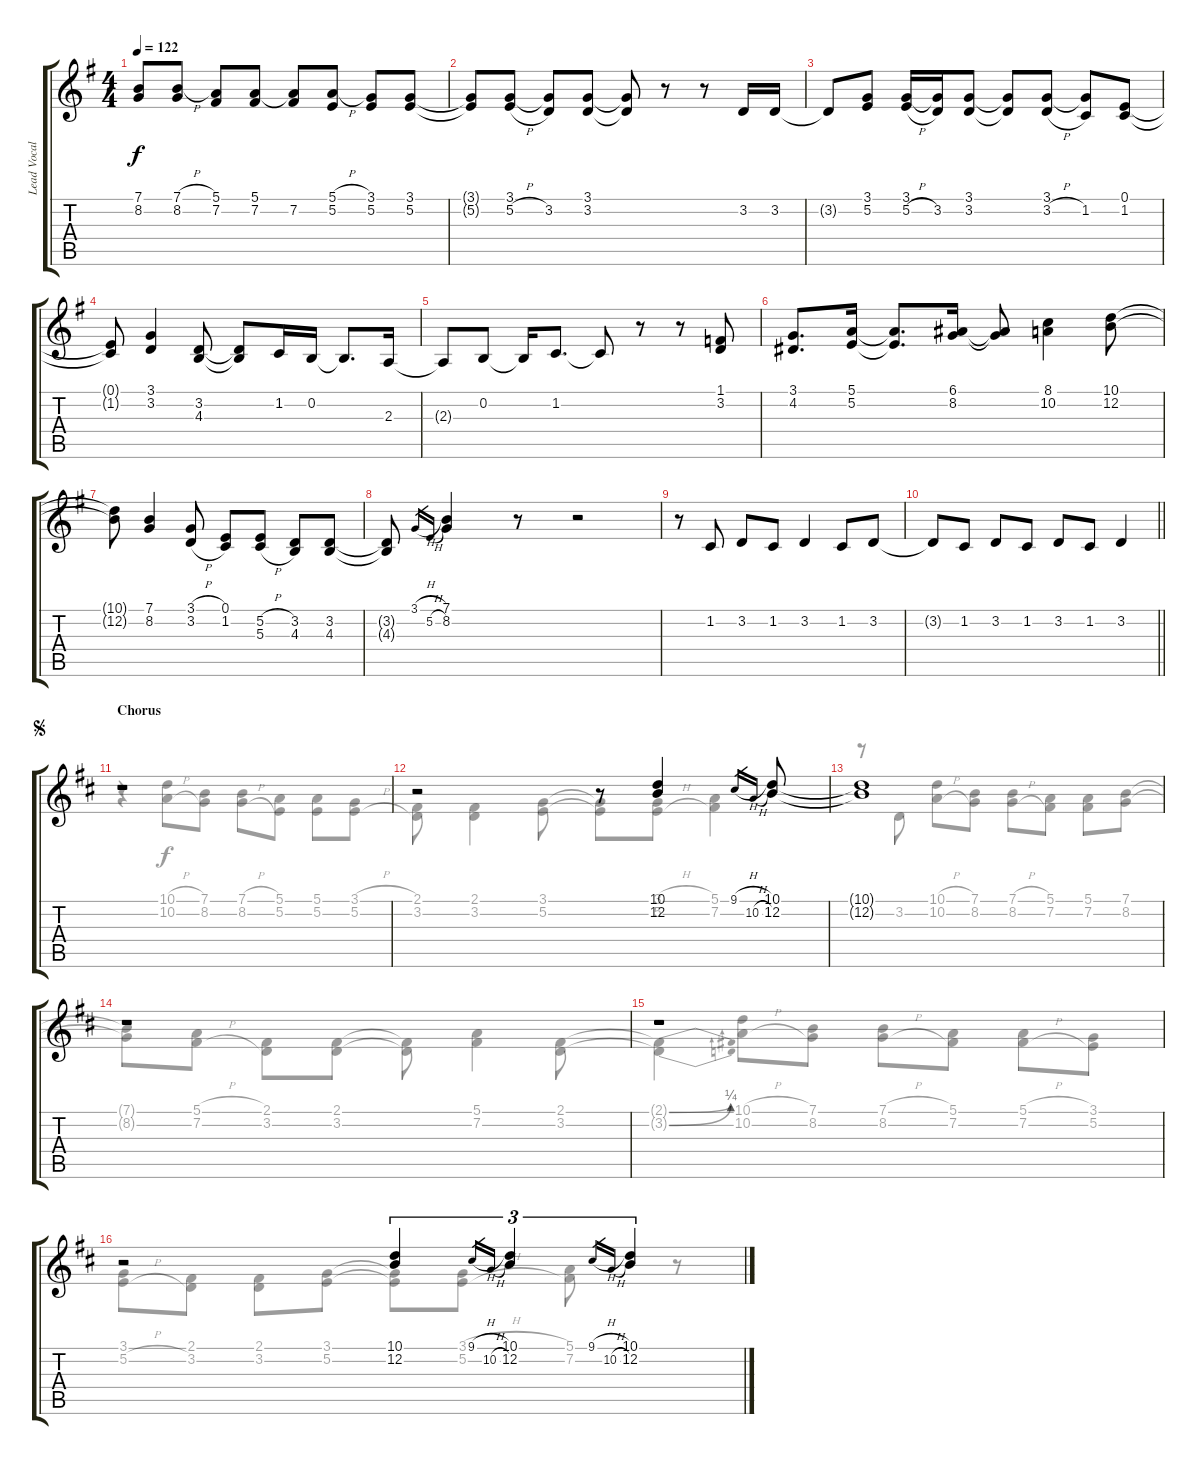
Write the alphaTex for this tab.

\track ("Lead Vocals" "Lead Vocal") {instrument trumpet}
\staff {score tabs}
\tuning (E4 B3 G3 D3 A2 E2) {hide}
\voice
\ts (4 4)
\tempo 122
\clef g2
\ks g
(7.1 8.2).8{dy f} (7.1{h} 8.2).8 (5.1 7.2).8 (5.1 7.2).8 (5.1{t} 7.2).8 (5.1{h} 5.2).8 (3.1 5.2).8 (3.1 5.2).8 |
(3.1{t} 5.2{t}).8 (3.1 5.2{h}).8 (3.1{t} 3.2).8 (3.1 3.2).8 (3.1{t} 3.2{t}).8 r.8 r.8 3.2.16 3.2.16 |
3.2{t}.8 (3.1 5.2).8 (3.1 5.2{h}).16 (3.1{t} 3.2).16 (3.1 3.2).8 (3.1{t} 3.2{t}).8 (3.1 3.2{h}).8 (3.1{t} 1.2).8 (0.1 1.2).8 |
(0.1{t} 1.2{t}).8 (3.1 3.2).4 (3.2 4.3).8 (3.2{t} 4.3{t}).8 1.2.16 0.2.16 0.2{t}.8{d} 2.3.16 |
2.3{t}.8 0.2.8 0.2{t}.16 1.2.8{d} 1.2{t}.8 r.8 r.8 (1.1 3.2).8 |
(3.1 4.2).8{d} (5.1 5.2).16 (5.1{t} 5.2{t}).8{d} (6.1 8.2).16 (6.1{t} 8.2{t}).8 (8.1 10.2).4 (10.1 12.2).8 |
(10.1{t} 12.2{t}).8 (7.1 8.2).4 (3.1{h} 3.2{h}).8 (0.1 1.2).8 (5.2{h} 5.3{h}).8 (3.2 4.3).8 (3.2 4.3).8 |
(3.2{t} 4.3{t}).8 3.1{h}.16{gr} 5.2{h}.16{gr} (7.1 8.2).4 r.8 r.2 |
r.8 1.2.8 3.2.8 1.2.8 3.2.4 1.2.8 3.2.8 |
\barLineRight lightlight
3.2{t}.8 1.2.8 3.2.8 1.2.8 3.2.8 1.2.8 3.2.4 |
\section ("" "Chorus")
\jump segno
\ks d
r.1 |
r.2 r.8 (10.1 12.2).4 9.1{h}.16{gr} 10.2{h}.16{gr} (10.1 12.2).8 |
(10.1{t} 12.2{t}).1 |
r.1 |
r.1 |
r.2 (10.1 12.2).4{tu (3 2)} 9.1{h}.16{gr} 10.2{h}.16{gr} (10.1 12.2).4{tu (3 2)} 9.1{h}.16{gr} 10.2{h}.16{gr} (10.1{h} 12.2{h}).4{tu (3 2)}
\voice
\clef g2
\ottava regular
\simile none
\ks g
|
|
|
|
|
|
|
|
|
\barLineRight lightlight
|
\ks d
r.4 (10.1{h} 10.2{h}).8 (7.1 8.2).8 (7.1{h} 8.2{h}).8 (5.1 5.2).8 (5.1 5.2).8 (3.1{h} 5.2{h}).8 |
(2.1 3.2).8 (2.1 3.2).4 (3.1 5.2).8 (3.1{t} 5.2{t}).8 (3.1{h} 5.2{h}).8 (5.1 7.2).4 |
r.8 3.2.8 (10.1{h} 10.2{h}).8 (7.1 8.2).8 (7.1{h} 8.2{h}).8 (5.1 7.2).8 (5.1 7.2).8 (7.1 8.2).8 |
(7.1{t} 8.2{t}).8 (5.1{h} 7.2{h}).8 (2.1 3.2).8 (2.1 3.2).8 (2.1{t} 3.2{t}).8 (5.1 7.2).4 (2.1 3.2).8 |
(2.1{be (bend 0 0 60 1) t} 3.2{be (bend 0 0 60 1) t}).4 (10.1{h} 10.2{h}).8 (7.1 8.2).8 (7.1{h} 8.2{h}).8 (5.1 7.2).8 (5.1{h} 7.2{h}).8 (3.1 5.2).8 |
(3.1 5.2{h}).8 (2.1 3.2).8 (2.1 3.2).8 (3.1 5.2).8 (3.1{t} 5.2{t}).8 (3.1{h} 5.2{h}).8 (5.1 7.2).8 r.8
